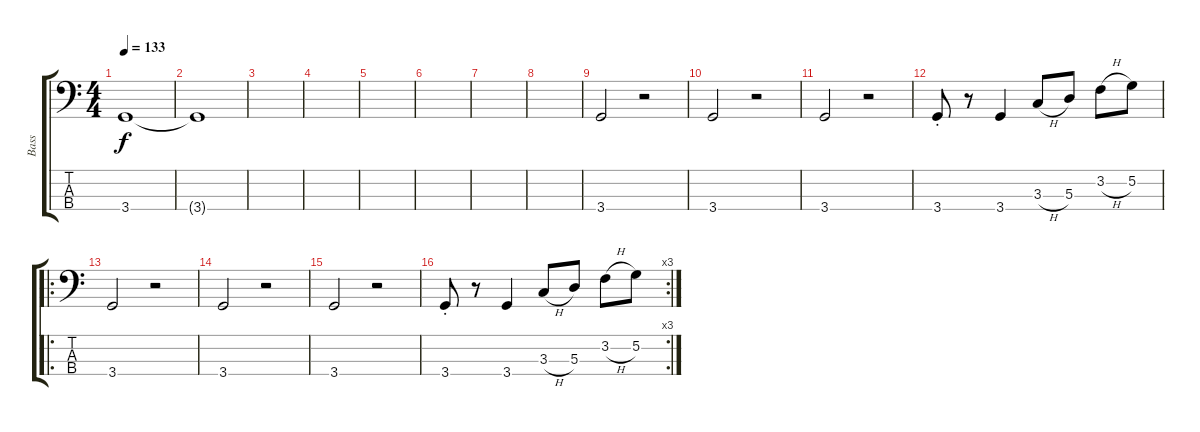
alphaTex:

\track ("Bass" "Bass") {instrument electricbassfinger}
\staff {score tabs}
\tuning (G2 D2 A1 E1) {hide}
\ts (4 4)
\tempo 133
\clef f4
\ks c
3.4.1{dy f} |
3.4{t}.1 |
|
|
|
|
|
|
3.4.2 r.2 |
3.4.2 r.2 |
3.4.2 r.2 |
3.4{st}.8 r.8 3.4.4 3.3{h}.8 5.3.8 3.2{h}.8 5.2.8 |
\ro
3.4.2 r.2 |
3.4.2 r.2 |
3.4.2 r.2 |
\rc 3
3.4{st}.8 r.8 3.4.4 3.3{h}.8 5.3.8 3.2{h}.8 5.2.8
